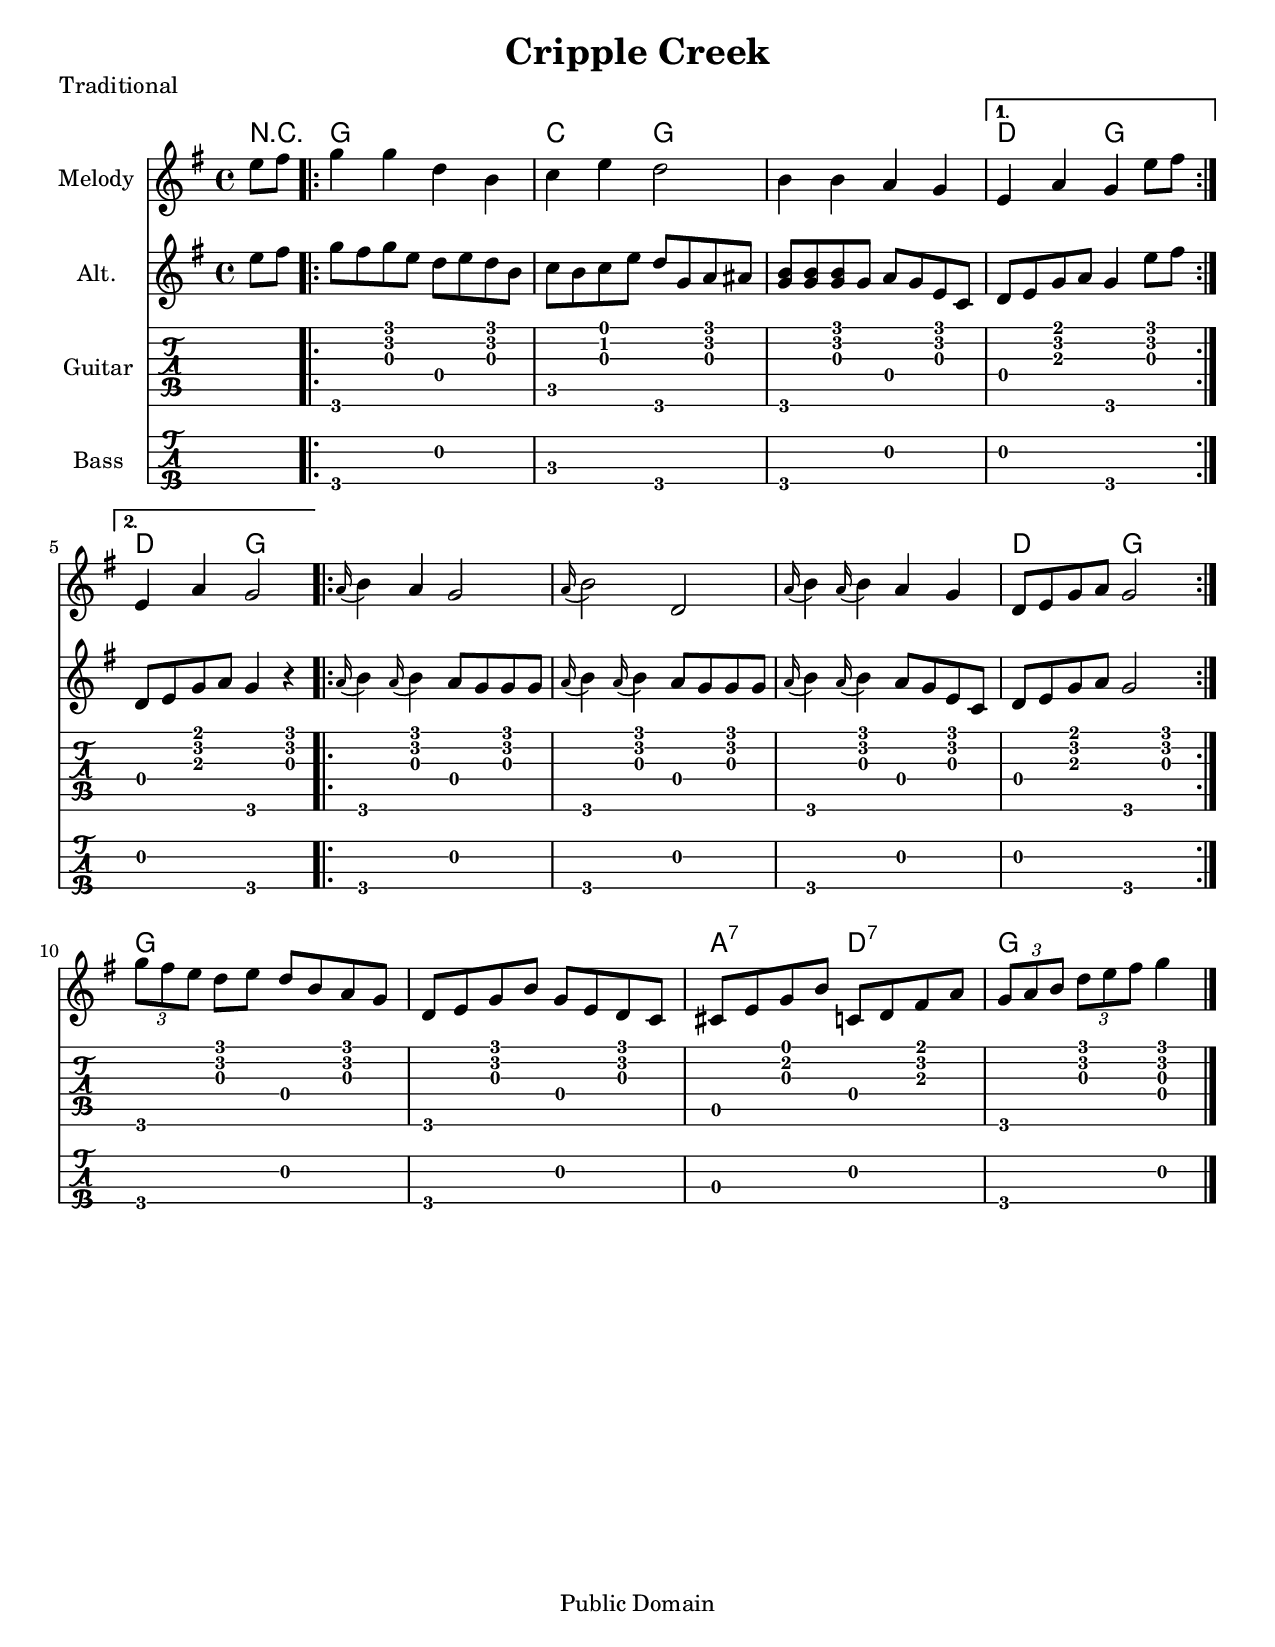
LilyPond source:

\version "2.6.3"
\header {
  title = "Cripple Creek"
  piece = "Traditional"
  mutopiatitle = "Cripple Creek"
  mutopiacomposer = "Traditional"
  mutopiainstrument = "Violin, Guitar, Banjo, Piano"
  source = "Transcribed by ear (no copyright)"
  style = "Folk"
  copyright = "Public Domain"
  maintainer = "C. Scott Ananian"
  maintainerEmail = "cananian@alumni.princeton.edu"
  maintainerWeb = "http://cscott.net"
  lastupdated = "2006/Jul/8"
  meter = 129
}
#(set-default-paper-size "letter")

melody = \relative c''
{
  \set Staff.instrument = "Melody "
  \set Staff.midiInstrument = "fiddle"
  \key g \major
  \time 4/4

  \partial 8*2
  e8 fis

  \repeat volta 2 {
  g4 g d b |
  c4 e d2 |
  b4 b a g |
  } \alternative {
    { e4 a g e'8 fis |}
    { e,4 a g2 |}
  }
  \repeat volta 2 {
    \appoggiatura a16 b4 a4 g2 |
    \appoggiatura a16 b2 d,2 |
    \appoggiatura a'16 b4 \appoggiatura a16 b4 a4 g |
    d8 e g a g2 |
  }
}
jethro = \relative c''
{
  \set Staff.instrument = "Alt. "
  \set Staff.midiInstrument = "fiddle"
  \key g \major
  \time 4/4

  \partial 8*2
  e8 fis

  \repeat volta 2 {
  g8 fis g e d e d b |
  c8 b c e d g, a ais |
  <b g>8 <b g> <b g> g a g e c |
  } \alternative {
    { d8 e g a g4 e'8 fis }
    { d,8 e g a g4 r4 }
  }
  \repeat volta 2 {
    \appoggiatura a16 b4 \appoggiatura a16 b4 a8 g g g |
    \appoggiatura a16 b4 \appoggiatura a16 b4 a8 g g g |
    \appoggiatura a16 b4 \appoggiatura a16 b4 a8 g e c |
    d8 e g a g2 |
  }
  % closer?
  \times 2/3 { g'8 fis e } d8 e d b a g |
  d8 e g b  g e d c |
  cis8 e g b  c, d fis a |
  \times 2/3 { g8 a b } \times 2/3 { d e fis } g4
  \bar "|."
}
alternate = \relative c''
{
  \set Staff.instrument = "Alt. Melody "
  \set Staff.midiInstrument = "fiddle"
  \key g \major
  \time 4/4

  \partial 8*2
  d16(e)
  \repeat volta 2 {
    g8 g d g | c,16 d e8 d4 |
    g8 g d g |
  } \alternative {
    { d16 b a8 g4 } { d'16 b a8 g4 }
  }
}

bass = \relative c,
{
  \set Staff.midiInstrument = "acoustic bass"
  \key g \major
  \time 4/4
  \partial 8*2
  r4
  \repeat volta 2 {
    g4 r d' r | c4 r g r |
    g4 r d' r |
  } \alternative {
    { d4 r g, r | }
    { d'4 r g, r | }
  }
  \repeat volta 2 {
    \grace s16 g4 r d' r | g,4 r d' r | g,4 r d' r | d4 r g, r |
  }
  g4 r d' r | g, r d' r | a r d r | g, r d'4
}

harmonies = \chordmode {
   \set Staff.midiInstrument = "pizzicato strings"
   \time 4/4
   \partial 8*2 r4
   \repeat volta 2 {
   g2 g | c g |
   g2 g | 
   } \alternative {
     { d2 g }
     { d2 g }
   }
   \repeat volta 2 {
     \grace s16 g2 g | g g | g g | d g |
   }
   g2 g | g g | a:7 d:7 | g g4
}

guitarA = \relative c
{
  r4
  \repeat volta 2 {
    g2 d' | c2 g | g2 d' |
  } \alternative {
    { d2 g, | }
    { d'2 g, | }
  }
  \repeat volta 2 {
    \grace s16 g2 d' | g,2 d' | g,2 d' | d2 g, |
  }
  g2 d' | g, d' | a d | g, d'4
}
guitarB = \relative c
{
  s4 \arpeggioUp
  \repeat volta 2 {
    s4 <g' d' g>\arpeggio s4 <g d' g>\arpeggio |
    s4 <g c e>\arpeggio s4 <g d' g>\arpeggio |
    s4 <g d' g>\arpeggio s4 <g d' g>\arpeggio |
  } \alternative {
    { s4 <a d fis>\arpeggio s4 <g d' g>\arpeggio | }
    { s4 <a d fis>\arpeggio s4 <g d' g>\arpeggio | }
  }
  \repeat volta 2 {
    \grace s16
    s4 <g d' g>\arpeggio s4 <g d' g>\arpeggio |
    s4 <g d' g>\arpeggio s4 <g d' g>\arpeggio |
    s4 <g d' g>\arpeggio s4 <g d' g>\arpeggio |
    s4 <a d fis>\arpeggio s4 <g d' g>\arpeggio |
  }
  s4 <g d' g>\arpeggio s4 <g d' g>\arpeggio |
  s4 <g d' g>\arpeggio s4 <g d' g>\arpeggio |
  s4 <g cis e>\arpeggio s4 <a d fis>\arpeggio |
  s4  <g d' g>\arpeggio <g d' g>
}


\score {

  <<
    \context ChordNames {
      \set chordChanges = ##t
      \harmonies
    }
    \new Staff << \melody >>
    \new Staff << \jethro >>
%{
    \new Staff << \clef "treble_8"
		  \new Voice { \guitarA }
		  \new Voice { \guitarB }
		>>
%}
    \new TabStaff << 
      \set TabStaff.instrument = "Guitar"
      \time 4/4
      \partial 8*2
      \new TabVoice \guitarA
      \new TabVoice \guitarB
    >>
    \new TabStaff <<
      \set TabStaff.instrument = "Bass"
      \set TabStaff.stringTunings = #bass-tuning
      \bass
    >>
  >>
  \layout { }
}

\score {
  \unfoldRepeats
  \context PianoStaff <<
%    \context Staff=melody << \melody >>
    \context Staff=jethro << \jethro >>
    \context Staff=guitar <<
      \set Staff.midiInstrument = "acoustic guitar (steel)"
      \time 4/4
      \partial 8*2
      \new Voice \guitarA
      \new Voice \guitarB >>
    \context Staff=bass << \bass >>
%    \context Staff=chords << \harmonies >>
  >>
  \midi {
    \tempo 2=120
  }
}
